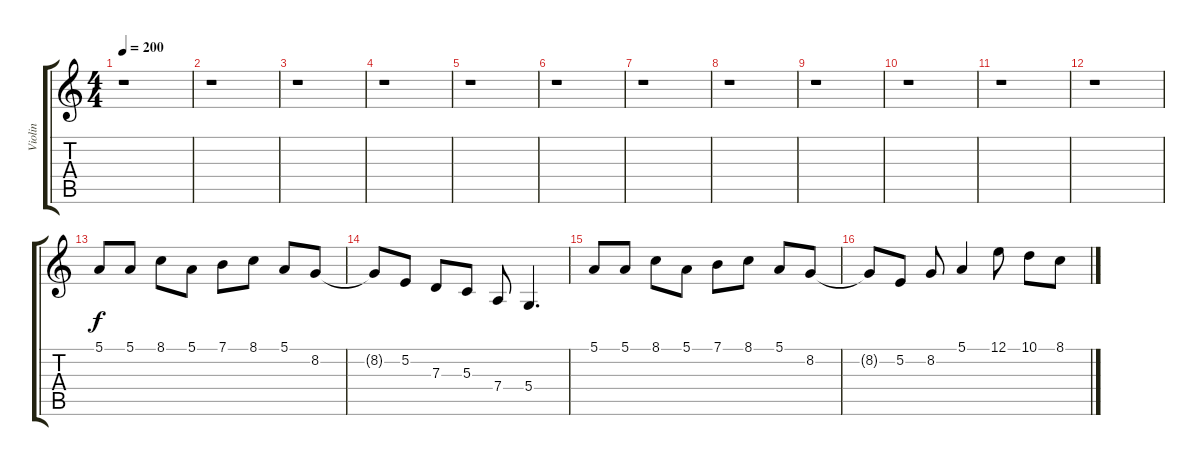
\track ("Violin" "Violin") {instrument violin}
\staff {score tabs}
\tuning (E4 B3 G3 D3 A2 E2) {hide}
\ts (4 4)
\tempo 200
\clef g2
\ks c
r.1{dy f} |
r.1 |
r.1 |
r.1 |
r.1 |
r.1 |
r.1 |
r.1 |
r.1 |
r.1 |
r.1 |
r.1 |
5.1.8 5.1.8 8.1.8 5.1.8 7.1.8 8.1.8 5.1.8 8.2.8 |
8.2{t}.8 5.2.8 7.3.8 5.3.8 7.4.8 5.4.4{d} |
5.1.8 5.1.8 8.1.8 5.1.8 7.1.8 8.1.8 5.1.8 8.2.8 |
8.2{t}.8 5.2.8 8.2.8 5.1.4 12.1.8 10.1.8 8.1.8
